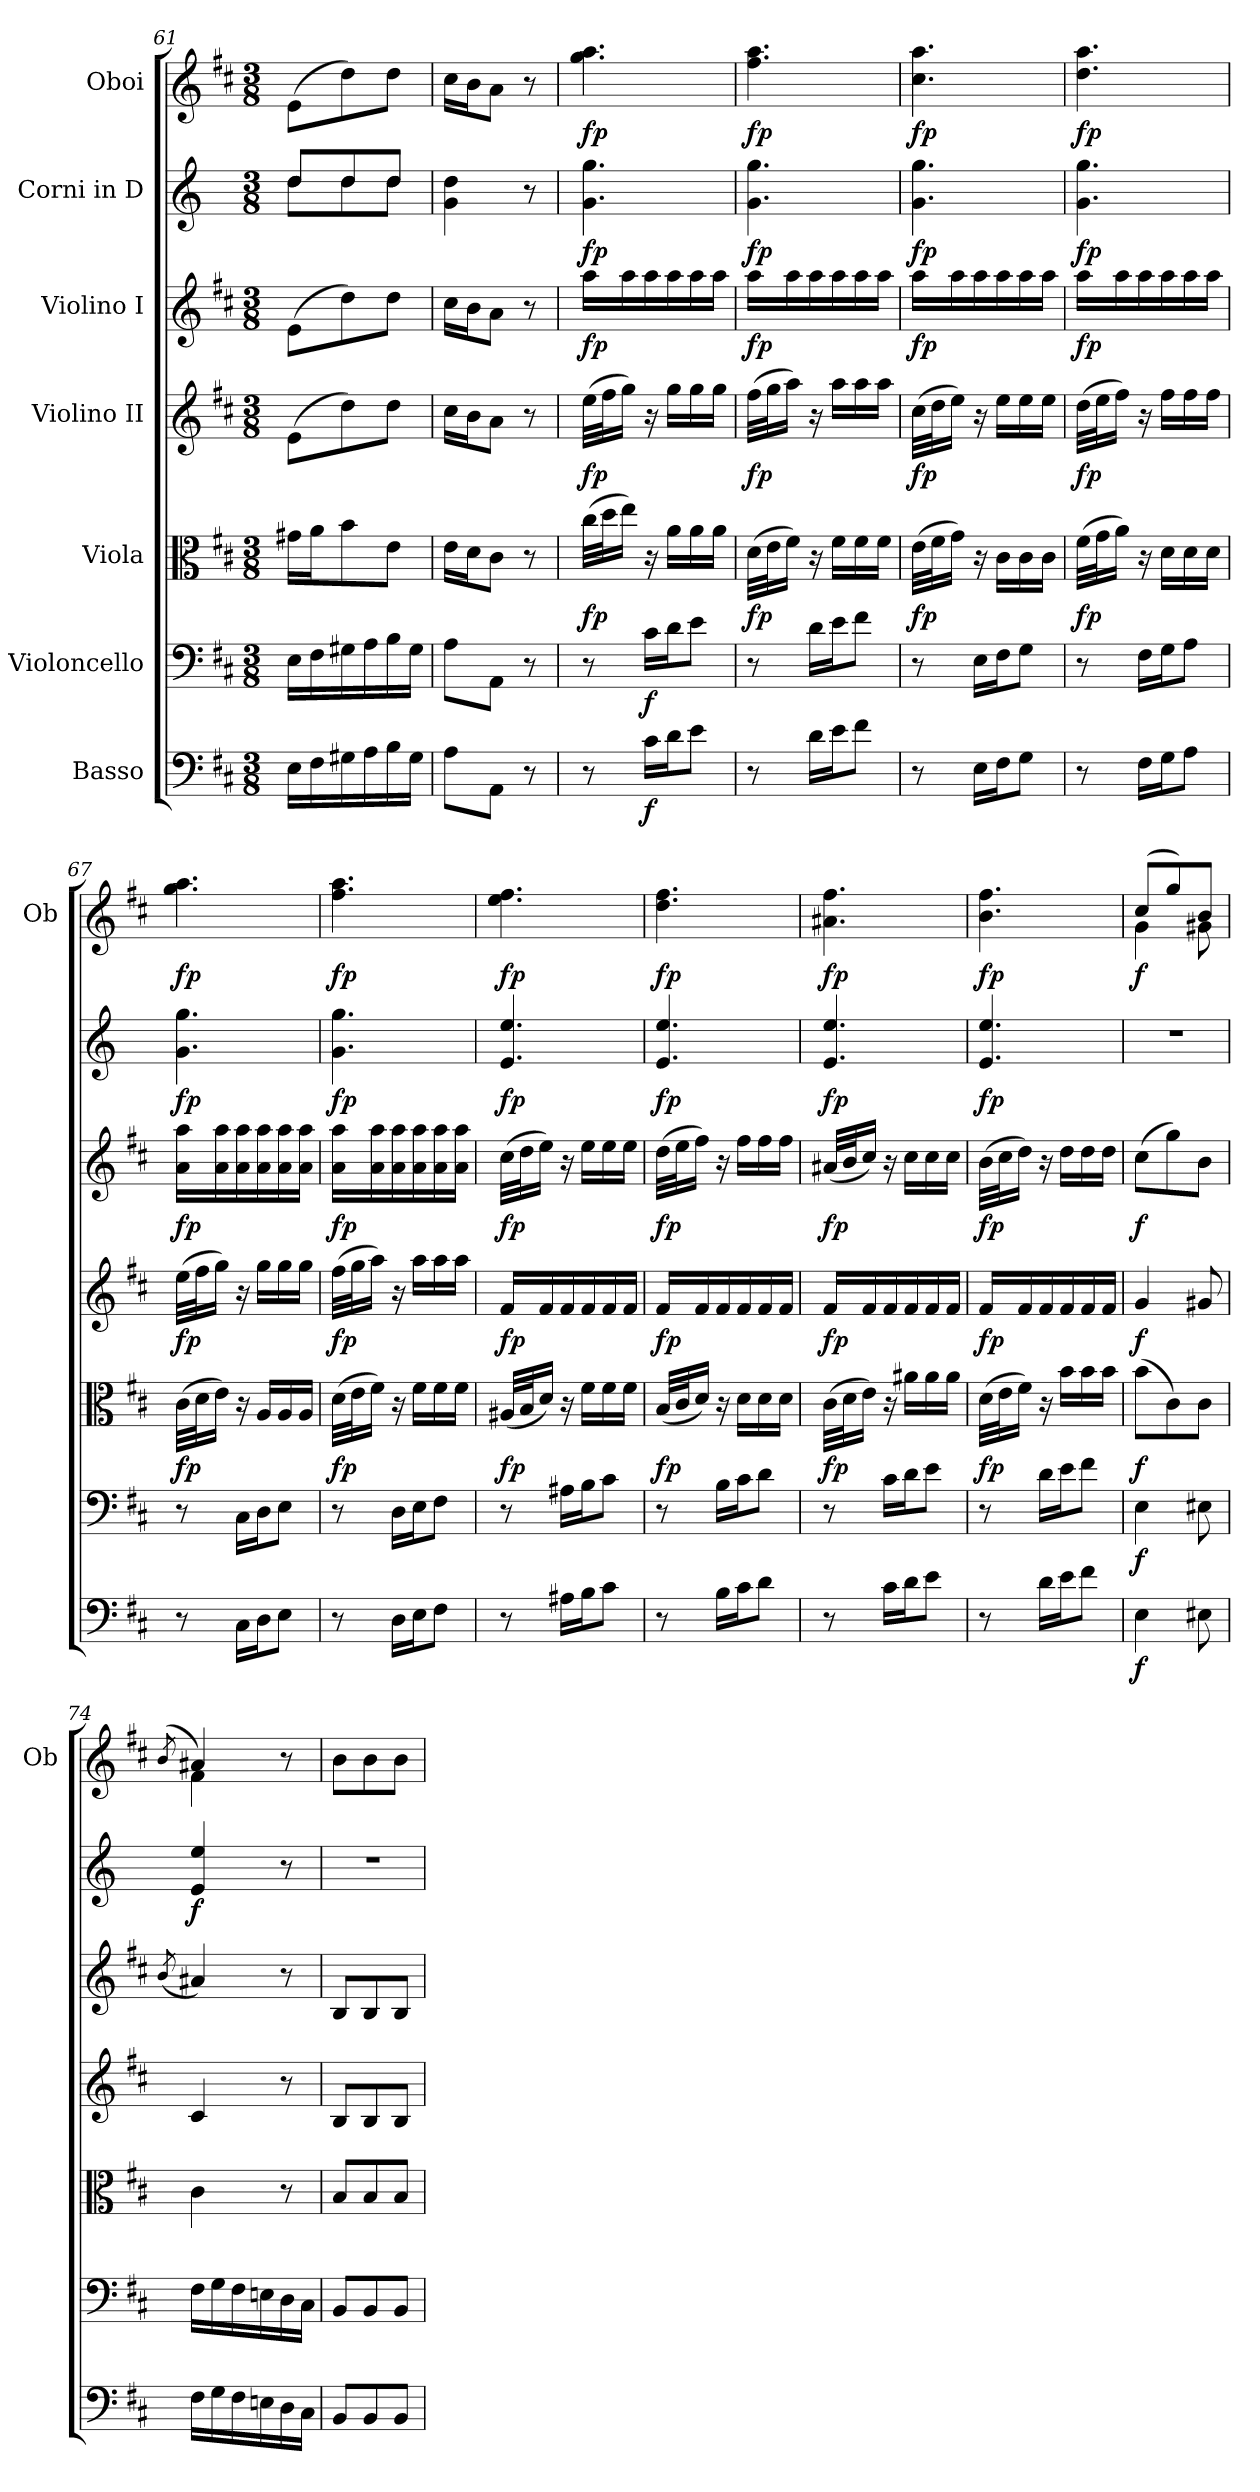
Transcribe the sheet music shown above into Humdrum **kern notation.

**kern	**dynam	**kern	**dynam	**kern	**dynam	**kern	**dynam	**kern	**dynam	**kern	**dynam	**kern	**dynam
*part7	*part7	*part6	*part6	*part5	*part5	*part4	*part4	*part3	*part3	*part2	*part2	*part1	*part1
*staff7	*staff7	*staff6	*staff6	*staff5	*staff5	*staff4	*staff4	*staff3	*staff3	*staff2	*staff2	*staff1	*staff1
*I"Basso	*	*I"Violoncello	*	*I"Viola	*	*I"Violino II	*	*I"Violino I	*	*I"Corni in D	*	*I"Oboi	*
*	*	*	*	*	*	*	*	*	*	*	*	*I'Ob	*
*clefF4	*	*clefF4	*	*clefC3	*	*clefG2	*	*clefG2	*	*clefG2	*	*clefG2	*
*ITrd7c12	*	*	*	*	*	*	*	*	*	*ITrd6c10	*	*	*
*k[f#c#]	*	*k[f#c#]	*	*k[f#c#]	*	*k[f#c#]	*	*k[f#c#]	*	*k[f#c#]	*	*k[f#c#]	*
*M3/8	*	*M3/8	*	*M3/8	*	*M3/8	*	*M3/8	*	*M3/8	*	*M3/8	*
=61	=61	=61	=61	=61	=61	=61	=61	=61	=61	=61	=61	=61	=61
*	*	*	*	*	*	*	*	*	*	*^	*	*	*
16EE\LL	.	16E\LL	.	16g#X\LL	.	(>8e\L	.	(>8e\L	.	8e/L	8e\L	.	(>8e\L	.
16FF#\	.	16F#\	.	16a\J	.	.	.	.	.	.	.	.	.	.
16GG#X\	.	16G#X\	.	8b\	.	8dd\)	.	8dd\)	.	8e/	8e\	.	8dd\)	.
16AA\	.	16A\	.	.	.	.	.	.	.	.	.	.	.	.
16BB\	.	16B\	.	8e\J	.	8dd\J	.	8dd\J	.	8e/J	8e\J	.	8dd\J	.
16GG#\JJ	.	16G#\JJ	.	.	.	.	.	.	.	.	.	.	.	.
*	*	*	*	*	*	*	*	*	*	*v	*v	*	*	*
=62	=62	=62	=62	=62	=62	=62	=62	=62	=62	=62	=62	=62	=62
8AA\L	.	8A\L	.	16e\LL	.	16cc#\LL	.	16cc#\LL	.	4A\ 4e\	.	16cc#\LL	.
.	.	.	.	16d\J	.	16b\J	.	16b\J	.	.	.	16b\J	.
8AAA\J	.	8AA\J	.	8c#\J	.	8a\J	.	8a\J	.	.	.	8a\J	.
8r	.	8r	.	8r	.	8r	.	8r	.	8r	.	8r	.
=63	=63	=63	=63	=63	=63	=63	=63	=63	=63	=63	=63	=63	=63
!	!	!	!	!	!LO:DY:b	!	!LO:DY:b	!	!LO:DY:b	!	!LO:DY:b	!	!LO:DY:b
8r	.	8r	.	(>32cc#\LLL	fp	(>32ee\LLL	fp	16aa\LL	fp	4.A\ 4.a\	fp	4.gg\ 4.aa\	fp
.	.	.	.	32dd\J	.	32ff#\J	.	.	.	.	.	.	.
.	.	.	.	16ee\JJ)	.	16gg\JJ)	.	16aa\	.	.	.	.	.
!	!LO:DY:b	!	!LO:DY:b	!	!	!	!	!	!	!	!	!	!
16C#\LL	f	16c#\LL	f	16r	.	16r	.	16aa\	.	.	.	.	.
16D\J	.	16d\J	.	16a\LL	.	16gg\LL	.	16aa\	.	.	.	.	.
8E\J	.	8e\J	.	16a\	.	16gg\	.	16aa\	.	.	.	.	.
.	.	.	.	16a\JJ	.	16gg\JJ	.	16aa\JJ	.	.	.	.	.
=64	=64	=64	=64	=64	=64	=64	=64	=64	=64	=64	=64	=64	=64
!	!	!	!	!	!LO:DY:b	!	!LO:DY:b	!	!LO:DY:b	!	!LO:DY:b	!	!LO:DY:b
8r	.	8r	.	(>32d\LLL	fp	(>32ff#\LLL	fp	16aa\LL	fp	4.A\ 4.a\	fp	4.ff#\ 4.aa\	fp
.	.	.	.	32e\J	.	32gg\J	.	.	.	.	.	.	.
.	.	.	.	16f#\JJ)	.	16aa\JJ)	.	16aa\	.	.	.	.	.
16D\LL	.	16d\LL	.	16r	.	16r	.	16aa\	.	.	.	.	.
16E\J	.	16e\J	.	16f#\LL	.	16aa\LL	.	16aa\	.	.	.	.	.
8F#\J	.	8f#\J	.	16f#\	.	16aa\	.	16aa\	.	.	.	.	.
.	.	.	.	16f#\JJ	.	16aa\JJ	.	16aa\JJ	.	.	.	.	.
=65	=65	=65	=65	=65	=65	=65	=65	=65	=65	=65	=65	=65	=65
!	!	!	!	!	!LO:DY:b	!	!LO:DY:b	!	!LO:DY:b	!	!LO:DY:b	!	!LO:DY:b
8r	.	8r	.	(>32e\LLL	fp	(>32cc#\LLL	fp	16aa\LL	fp	4.A\ 4.a\	fp	4.cc#\ 4.aa\	fp
.	.	.	.	32f#\J	.	32dd\J	.	.	.	.	.	.	.
.	.	.	.	16g\JJ)	.	16ee\JJ)	.	16aa\	.	.	.	.	.
16EE\LL	.	16E\LL	.	16r	.	16r	.	16aa\	.	.	.	.	.
16FF#\J	.	16F#\J	.	16c#\LL	.	16ee\LL	.	16aa\	.	.	.	.	.
8GG\J	.	8G\J	.	16c#\	.	16ee\	.	16aa\	.	.	.	.	.
.	.	.	.	16c#\JJ	.	16ee\JJ	.	16aa\JJ	.	.	.	.	.
=66	=66	=66	=66	=66	=66	=66	=66	=66	=66	=66	=66	=66	=66
!	!	!	!	!	!LO:DY:b	!	!LO:DY:b	!	!LO:DY:b	!	!LO:DY:b	!	!LO:DY:b
8r	.	8r	.	(>32f#\LLL	fp	(>32dd\LLL	fp	16aa\LL	fp	4.A\ 4.a\	fp	4.dd\ 4.aa\	fp
.	.	.	.	32g\J	.	32ee\J	.	.	.	.	.	.	.
.	.	.	.	16a\JJ)	.	16ff#\JJ)	.	16aa\	.	.	.	.	.
16FF#\LL	.	16F#\LL	.	16r	.	16r	.	16aa\	.	.	.	.	.
16GG\J	.	16G\J	.	16d\LL	.	16ff#\LL	.	16aa\	.	.	.	.	.
8AA\J	.	8A\J	.	16d\	.	16ff#\	.	16aa\	.	.	.	.	.
.	.	.	.	16d\JJ	.	16ff#\JJ	.	16aa\JJ	.	.	.	.	.
!!LO:LB:g=z
=67	=67	=67	=67	=67	=67	=67	=67	=67	=67	=67	=67	=67	=67
!	!	!	!	!	!LO:DY:b	!	!LO:DY:b	!	!LO:DY:b	!	!LO:DY:b	!	!LO:DY:b
8r	.	8r	.	(>32c#\LLL	fp	(>32ee\LLL	fp	16a\ 16aa\LL	fp	4.A\ 4.a\	fp	4.gg\ 4.aa\	fp
.	.	.	.	32d\J	.	32ff#\J	.	.	.	.	.	.	.
.	.	.	.	16e\JJ)	.	16gg\JJ)	.	16a\ 16aa\	.	.	.	.	.
16CC#\LL	.	16C#\LL	.	16r	.	16r	.	16a\ 16aa\	.	.	.	.	.
16DD\J	.	16D\J	.	16A/LL	.	16gg\LL	.	16a\ 16aa\	.	.	.	.	.
8EE\J	.	8E\J	.	16A/	.	16gg\	.	16a\ 16aa\	.	.	.	.	.
.	.	.	.	16A/JJ	.	16gg\JJ	.	16a\ 16aa\JJ	.	.	.	.	.
=68	=68	=68	=68	=68	=68	=68	=68	=68	=68	=68	=68	=68	=68
!	!	!	!	!	!LO:DY:b	!	!LO:DY:b	!	!LO:DY:b	!	!LO:DY:b	!	!LO:DY:b
8r	.	8r	.	(>32d\LLL	fp	(>32ff#\LLL	fp	16a\ 16aa\LL	fp	4.A\ 4.a\	fp	4.ff#\ 4.aa\	fp
.	.	.	.	32e\J	.	32gg\J	.	.	.	.	.	.	.
.	.	.	.	16f#\JJ)	.	16aa\JJ)	.	16a\ 16aa\	.	.	.	.	.
16DD\LL	.	16D\LL	.	16r	.	16r	.	16a\ 16aa\	.	.	.	.	.
16EE\J	.	16E\J	.	16f#\LL	.	16aa\LL	.	16a\ 16aa\	.	.	.	.	.
8FF#\J	.	8F#\J	.	16f#\	.	16aa\	.	16a\ 16aa\	.	.	.	.	.
.	.	.	.	16f#\JJ	.	16aa\JJ	.	16a\ 16aa\JJ	.	.	.	.	.
=69	=69	=69	=69	=69	=69	=69	=69	=69	=69	=69	=69	=69	=69
!	!	!	!	!	!LO:DY:b	!	!LO:DY:b	!	!LO:DY:b	!	!LO:DY:b	!	!LO:DY:b
8r	.	8r	.	(<32A#X/LLL	fp	16f#/LL	fp	(>32cc#\LLL	fp	4.F#/ 4.f#/	fp	4.ee\ 4.ff#\	fp
.	.	.	.	32B/J	.	.	.	32dd\J	.	.	.	.	.
.	.	.	.	16d/JJ)	.	16f#/	.	16ee\JJ)	.	.	.	.	.
16AA#X\LL	.	16A#X\LL	.	16r	.	16f#/	.	16r	.	.	.	.	.
16BB\J	.	16B\J	.	16f#\LL	.	16f#/	.	16ee\LL	.	.	.	.	.
8C#\J	.	8c#\J	.	16f#\	.	16f#/	.	16ee\	.	.	.	.	.
.	.	.	.	16f#\JJ	.	16f#/JJ	.	16ee\JJ	.	.	.	.	.
=70	=70	=70	=70	=70	=70	=70	=70	=70	=70	=70	=70	=70	=70
!	!	!	!	!	!LO:DY:b	!	!LO:DY:b	!	!LO:DY:b	!	!LO:DY:b	!	!LO:DY:b
8r	.	8r	.	(<32B/LLL	fp	16f#/LL	fp	(>32dd\LLL	fp	4.F#/ 4.f#/	fp	4.dd\ 4.ff#\	fp
.	.	.	.	32c#/J	.	.	.	32ee\J	.	.	.	.	.
.	.	.	.	16d/JJ)	.	16f#/	.	16ff#\JJ)	.	.	.	.	.
16BB\LL	.	16B\LL	.	16r	.	16f#/	.	16r	.	.	.	.	.
16C#\J	.	16c#\J	.	16d\LL	.	16f#/	.	16ff#\LL	.	.	.	.	.
8D\J	.	8d\J	.	16d\	.	16f#/	.	16ff#\	.	.	.	.	.
.	.	.	.	16d\JJ	.	16f#/JJ	.	16ff#\JJ	.	.	.	.	.
=71	=71	=71	=71	=71	=71	=71	=71	=71	=71	=71	=71	=71	=71
!	!	!	!	!	!LO:DY:b	!	!LO:DY:b	!	!LO:DY:b	!	!LO:DY:b	!	!LO:DY:b
8r	.	8r	.	(>32c#\LLL	fp	16f#/LL	fp	(<32a#X/LLL	fp	4.F#/ 4.f#/	fp	4.a#X\ 4.ff#\	fp
.	.	.	.	32d\J	.	.	.	32b/J	.	.	.	.	.
.	.	.	.	16e\JJ)	.	16f#/	.	16cc#/JJ)	.	.	.	.	.
16C#\LL	.	16c#\LL	.	16r	.	16f#/	.	16r	.	.	.	.	.
16D\J	.	16d\J	.	16a#X\LL	.	16f#/	.	16cc#\LL	.	.	.	.	.
8E\J	.	8e\J	.	16a#\	.	16f#/	.	16cc#\	.	.	.	.	.
.	.	.	.	16a#\JJ	.	16f#/JJ	.	16cc#\JJ	.	.	.	.	.
=72	=72	=72	=72	=72	=72	=72	=72	=72	=72	=72	=72	=72	=72
!	!	!	!	!	!LO:DY:b	!	!LO:DY:b	!	!LO:DY:b	!	!LO:DY:b	!	!LO:DY:b
8r	.	8r	.	(>32d\LLL	fp	16f#/LL	fp	(>32b\LLL	fp	4.F#/ 4.f#/	fp	4.b\ 4.ff#\	fp
.	.	.	.	32e\J	.	.	.	32cc#\J	.	.	.	.	.
.	.	.	.	16f#\JJ)	.	16f#/	.	16dd\JJ)	.	.	.	.	.
16D\LL	.	16d\LL	.	16r	.	16f#/	.	16r	.	.	.	.	.
16E\J	.	16e\J	.	16b\LL	.	16f#/	.	16dd\LL	.	.	.	.	.
8F#\J	.	8f#\J	.	16b\	.	16f#/	.	16dd\	.	.	.	.	.
.	.	.	.	16b\JJ	.	16f#/JJ	.	16dd\JJ	.	.	.	.	.
=73	=73	=73	=73	=73	=73	=73	=73	=73	=73	=73	=73	=73	=73
*	*	*	*	*	*	*	*	*	*	*	*	*^	*
!	!LO:DY:b	!	!LO:DY:b	!	!LO:DY:b	!	!LO:DY:b	!	!LO:DY:b	!	!	!	!	!LO:DY:b
4EE\	f	4E\	f	(>8b\L	f	4g/	f	(>8cc#\L	f	4.r	.	(>8cc#/L	4g\	f
.	.	.	.	8c#\)	.	.	.	8gg\)	.	.	.	8gg/)	.	.
8EE#X\	.	8E#X\	.	8c#\J	.	8g#X/	.	8b\J	.	.	.	8b/J	8g#X\	.
=74	=74	=74	=74	=74	=74	=74	=74	=74	=74	=74	=74	=74	=74	=74
.	.	.	.	.	.	.	.	(<8qb/	.	.	.	(>8qb/	.	.
!	!	!	!	!	!	!	!	!	!	!	!LO:DY:b	!	!	!
16FF#\LL	.	16F#\LL	.	4c#\	.	4c#/	.	4a#X/)	.	4F#/ 4f#/	f	4a#X/)	4f#\	.
16GG\	.	16G\	.	.	.	.	.	.	.	.	.	.	.	.
16FF#\	.	16F#\	.	.	.	.	.	.	.	.	.	.	.	.
16EEn\	.	16En\	.	.	.	.	.	.	.	.	.	.	.	.
16DD\	.	16D\	.	8r	.	8r	.	8r	.	8r	.	8r	8ryy	.
16CC#\JJ	.	16C#\JJ	.	.	.	.	.	.	.	.	.	.	.	.
*	*	*	*	*	*	*	*	*	*	*	*	*v	*v	*
!!LO:LB:g=z
=75	=75	=75	=75	=75	=75	=75	=75	=75	=75	=75	=75	=75	=75
8BBB/L	.	8BB/L	.	8B/L	.	8B/L	.	8B/L	.	4.r	.	8b\L	.
8BBB/	.	8BB/	.	8B/	.	8B/	.	8B/	.	.	.	8b\	.
8BBB/J	.	8BB/J	.	8B/J	.	8B/J	.	8B/J	.	.	.	8b\J	.
=	=	=	=	=	=	=	=	=	=	=	=	=	=
*-	*-	*-	*-	*-	*-	*-	*-	*-	*-	*-	*-	*-	*-
